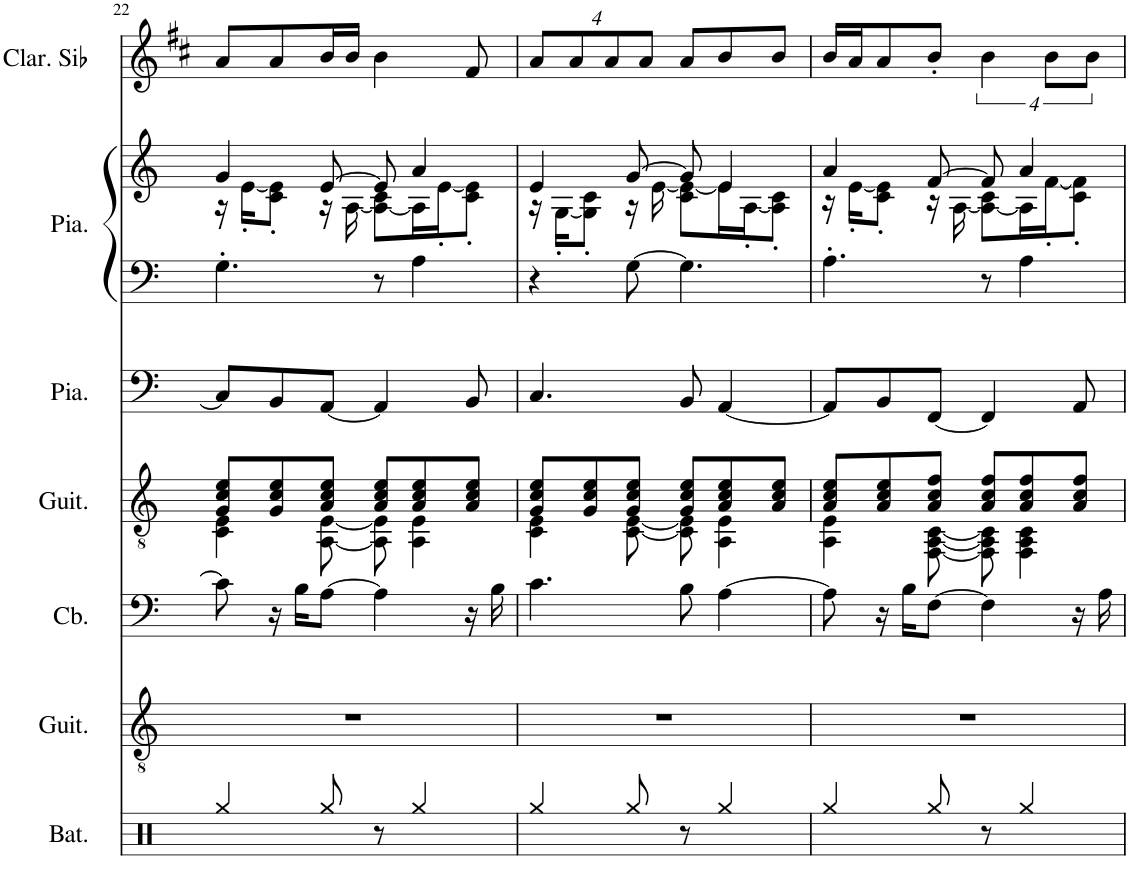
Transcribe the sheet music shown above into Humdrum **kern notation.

**kern	**kern	**kern	**kern	**kern	**kern	**kern	**kern
*part7	*part6	*part5	*part4	*part3	*part2	*part2	*part1
*staff8	*staff7	*staff6	*staff5	*staff4	*staff3	*staff2	*staff1
*I"Batterie	*I"Guitare acoustique	*I"Contrebasse	*I"Guitare classique	*I"Piano	*I"Piano	*	*I"Clarinette en Sib
*I'Bat.	*I'Guit.	*I'Cb.	*I'Guit.	*I'Pia.	*I'Pia.	*	*I'Clar. Sib
!!LO:PB:g=z
*clefX	*clefGv2	*clefF4	*clefGv2	*clefF4	*clefF4	*clefG2	*clefG2
*	*	*Trd7c12	*	*	*	*	*Trd1c2
*k[]	*k[]	*k[]	*k[]	*k[]	*k[]	*k[]	*k[f#c#]
*M6/8	*M6/8	*M6/8	*M6/8	*M6/8	*M6/8	*M6/8	*M6/8
=22	=22	=22	=22	=22	=22	=22	=22
*	*	*	*^	*	*	*^	*
4Rgg/	2.r	8c\]	8G/ 8c/ 8e/L	4C\ 4E\	8C/L]	4.G'\	4g/	16r	8a/L
.	.	.	.	.	.	.	.	[16e'\KL	.
.	.	16r	8G/ 8c/ 8e/	.	8BB/	.	.	8c\' 8e\]'J	8a/
.	.	16B\KL	.	.	.	.	.	.	.
8Rgg/	.	[8A\J	8A/ 8c/ 8e/J	[8AA\ [8E\	[8AA/J	.	[8e/	16r	16b/L
.	.	.	.	.	.	.	.	[16A\	16b/JJ
8r	.	4A\]	8A/ 8c/ 8e/L	8AA\] 8E\]	4AA/]	8r	8e/]	8A\_ 8c\L	4b\
4Rgg/	.	.	8A/ 8c/ 8e/	4AA\ 4E\	.	4A\	4a/	16A\L]	.
.	.	.	.	.	.	.	.	[16e'\J	.
.	.	16r	8A/ 8c/ 8e/J	.	8BB/	.	.	8c\' 8e\]'J	8f#/
.	.	16B\	.	.	.	.	.	.	.
=23	=23	=23	=23	=23	=23	=23	=23	=23	=23
*	*	*	*	*	*	*	*	*	*Xbrackettup
4Rgg/	2.r	4.c\	8G/ 8c/ 8e/L	4C\ 4E\	4.C/	4r	4e/	16r	32%3a/L
.	.	.	.	.	.	.	.	[16G'\KL	.
.	.	.	.	.	.	.	.	.	32%3a/
.	.	.	8G/ 8c/ 8e/	.	.	.	.	8G\]' 8c\'J	.
.	.	.	.	.	.	.	.	.	32%3a/
8Rgg/	.	.	8G/ 8c/ 8e/J	[8C\ [8E\	.	[8G\	[8g/	16r	.
.	.	.	.	.	.	.	.	.	32%3a/J
.	.	.	.	.	.	.	.	[16e\	.
8r	.	8B\	8G/ 8c/ 8e/L	8C\] 8E\]	8BB/	4.G\]	8g/]	8c\ 8e\_L	8a/L
4Rgg/	.	[4A\	8A/ 8c/ 8e/	4AA\ 4E\	[4AA/	.	4e/	16e\L]	8b/
.	.	.	.	.	.	.	.	[16A'\J	.
.	.	.	8A/ 8c/ 8e/J	.	.	.	.	8A\]' 8c\'J	8b/J
=24	=24	=24	=24	=24	=24	=24	=24	=24	=24
4Rgg/	2.r	8A\]	8A/ 8c/ 8e/L	4AA\ 4E\	8AA/L]	4.A'\	4a/	16r	16b/LL
.	.	.	.	.	.	.	.	[16e'\KL	16a/J
.	.	16r	8A/ 8c/ 8e/	.	8BB/	.	.	8c\' 8e\]'J	8a/
.	.	16B\KL	.	.	.	.	.	.	.
8Rgg/	.	[8F\J	8A/ 8c/ 8f/J	[8FF\ [8AA\ [8C\	[8FF/J	.	[8f/	16r	8b'/J
.	.	.	.	.	.	.	.	[16A\	.
*	*	*	*	*	*	*	*	*	*brackettup
8r	.	4F\]	8A/ 8c/ 8f/L	8FF\] 8AA\] 8C\]	4FF/]	8r	8f/]	8A\_ 8c\L	16%3b\
4Rgg/	.	.	8A/ 8c/ 8f/	4FF\ 4AA\ 4C\	.	4A\	4a/	16A\L]	.
.	.	.	.	.	.	.	.	[16f'\J	32%3b\L
.	.	16r	8A/ 8c/ 8f/J	.	8AA/	.	.	8c\' 8f\]'J	.
.	.	.	.	.	.	.	.	.	32%3b\J
.	.	16A\	.	.	.	.	.	.	.
*	*	*	*v	*v	*	*	*v	*v	*
=	=	=	=	=	=	=	=
*-	*-	*-	*-	*-	*-	*-	*-
